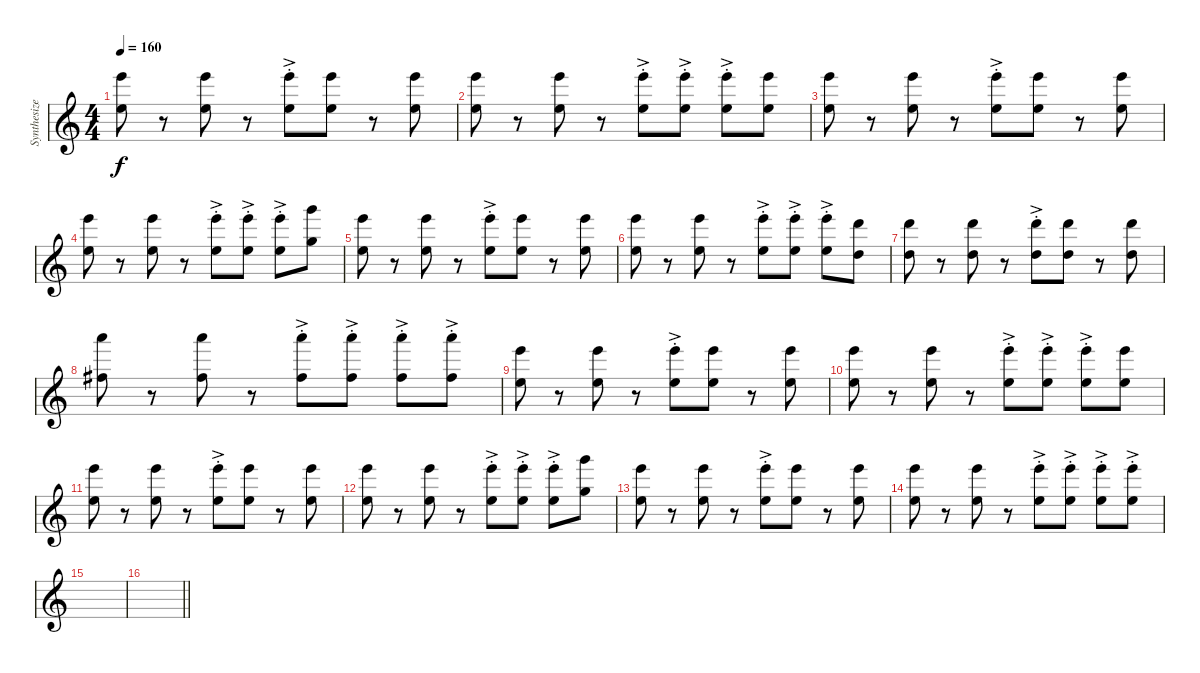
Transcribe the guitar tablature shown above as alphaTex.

\track ("Synthesizer " "Synthesize") {instrument lead2sawtooth}
\staff {score}
\tuning (E4 B3 G3 D3 A2 E2 B1) {hide}
\ts (4 4)
\tempo 160
\clef g2
\ks c
(24.1 17.2).8{dy f} r.8 (24.1 17.2).8 r.8 (24.1{ac st} 17.2{ac st}).8 (24.1 17.2).8 r.8 (24.1 17.2).8 |
(12.1 29.2).8 r.8 (12.1 29.2).8 r.8 (12.1{ac st} 29.2{ac st}).8 (12.1{ac st} 29.2{ac st}).8 (12.1{ac st} 29.2{ac st}).8 (12.1 29.2).8 |
(24.1 17.2).8 r.8 (24.1 17.2).8 r.8 (24.1{ac st} 17.2{ac st}).8 (24.1 17.2).8 r.8 (24.1 17.2).8 |
(12.1 29.2).8 r.8 (12.1 29.2).8 r.8 (12.1{ac st} 29.2{ac st}).8 (12.1{ac st} 29.2{ac st}).8 (12.1{ac st} 29.2{ac st}).8 (27.1 20.2).8 |
(24.1 17.2).8 r.8 (24.1 17.2).8 r.8 (24.1{ac st} 17.2{ac st}).8 (24.1 17.2).8 r.8 (24.1 17.2).8 |
(12.1 29.2).8 r.8 (12.1 29.2).8 r.8 (12.1{ac st} 29.2{ac st}).8 (12.1{ac st} 29.2{ac st}).8 (12.1{ac st} 29.2{ac st}).8 (22.1 15.2).8 |
(22.1 15.2).8 r.8 (22.1 15.2).8 r.8 (22.1{ac st} 15.2{ac st}).8 (22.1 15.2).8 r.8 (22.1 15.2).8 |
(29.1 19.2).8 r.8 (29.1 19.2).8 r.8 (29.1{ac st} 19.2{ac st}).8 (29.1{ac st} 19.2{ac st}).8 (29.1{ac st} 19.2{ac st}).8 (29.1{ac st} 19.2{ac st}).8 |
(24.1 17.2).8 r.8 (24.1 17.2).8 r.8 (24.1{ac st} 17.2{ac st}).8 (24.1 17.2).8 r.8 (24.1 17.2).8 |
(12.1 29.2).8 r.8 (12.1 29.2).8 r.8 (12.1{ac st} 29.2{ac st}).8 (12.1{ac st} 29.2{ac st}).8 (12.1{ac st} 29.2{ac st}).8 (12.1 29.2).8 |
(24.1 17.2).8 r.8 (24.1 17.2).8 r.8 (24.1{ac st} 17.2{ac st}).8 (24.1 17.2).8 r.8 (24.1 17.2).8 |
(12.1 29.2).8 r.8 (12.1 29.2).8 r.8 (12.1{ac st} 29.2{ac st}).8 (12.1{ac st} 29.2{ac st}).8 (12.1{ac st} 29.2{ac st}).8 (27.1 20.2).8 |
(24.1 17.2).8 r.8 (24.1 17.2).8 r.8 (24.1{ac st} 17.2{ac st}).8 (24.1 17.2).8 r.8 (24.1 17.2).8 |
(12.1 29.2).8 r.8 (12.1 29.2).8 r.8 (12.1{ac st} 29.2{ac st}).8 (12.1{ac st} 29.2{ac st}).8 (12.1{ac st} 29.2{ac st}).8 (12.1{ac st} 29.2{ac st}).8 |
|
\barLineRight lightlight
